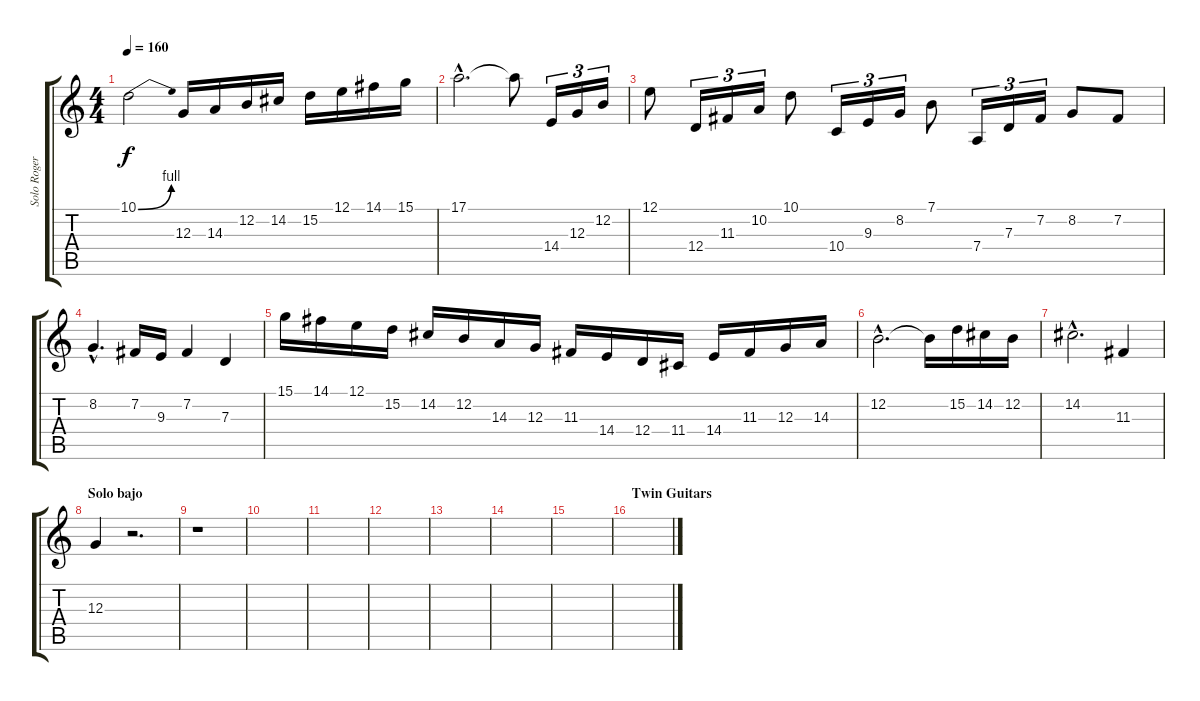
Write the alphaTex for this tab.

\track ("Solo Roger" "Solo Roger") {instrument lead2sawtooth}
\staff {score tabs}
\tuning (E4 B3 G3 D3 A2 E2) {hide}
\ts (4 4)
\tempo 160
\clef g2
\ks c
10.1{be (bend 0 0 60 4)}.2{dy f} 12.3.16 14.3.16 12.2.16 14.2.16 15.2.16 12.1.16 14.1.16 15.1.16 |
17.1{hac}.2{d} 17.1{t}.8 14.4.16{tu (3 2)} 12.3.16{tu (3 2)} 12.2.16{tu (3 2)} |
12.1.8 12.4.16{tu (3 2)} 11.3.16{tu (3 2)} 10.2.16{tu (3 2)} 10.1.8 10.4.16{tu (3 2)} 9.3.16{tu (3 2)} 8.2.16{tu (3 2)} 7.1.8 7.4.16{tu (3 2)} 7.3.16{tu (3 2)} 7.2.16{tu (3 2)} 8.2.8 7.2.8 |
8.2{hac}.4{d} 7.2.16 9.3.16 7.2.4 7.3.4 |
15.1.16 14.1.16 12.1.16 15.2.16 14.2.16 12.2.16 14.3.16 12.3.16 11.3.16 14.4.16 12.4.16 11.4.16 14.4.16 11.3.16 12.3.16 14.3.16 |
12.2{hac}.2{d} 12.2{t}.16 15.2.16 14.2.16 12.2.16 |
14.2{hac}.2{d} 11.3.4 |
\section ("" "Solo bajo")
12.3.4 r.2{d} |
r.1 |
|
|
|
|
|
|
\section ("" "Twin Guitars")
